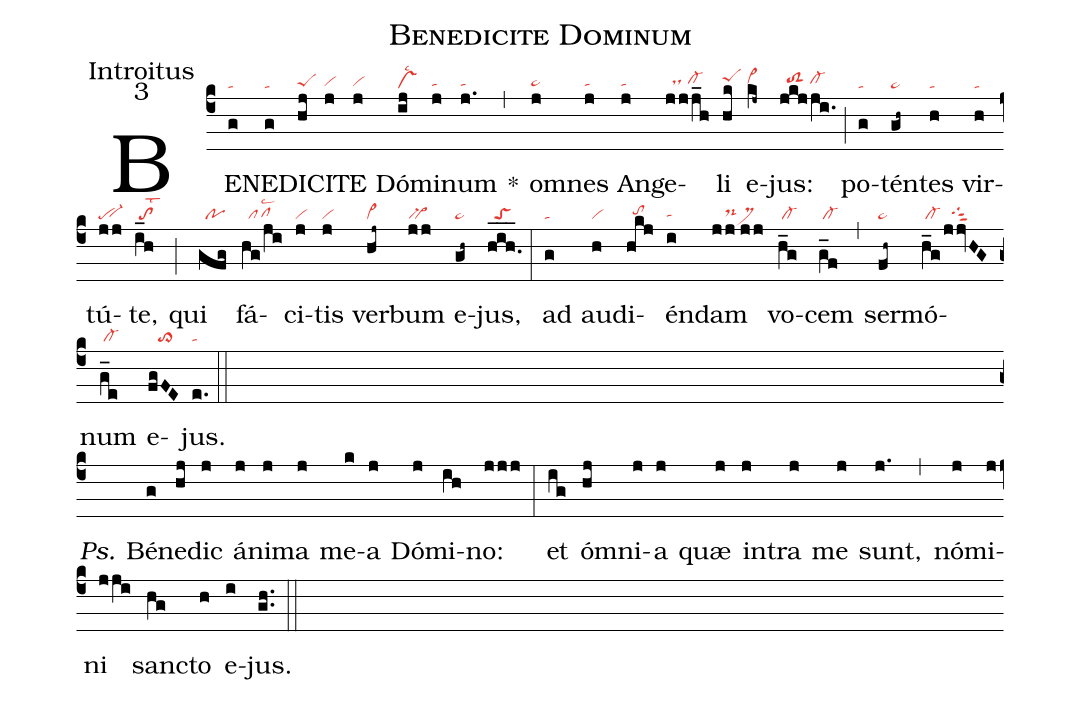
name:Benedicite Dominum;
office-part:Introitus;
mode:3;
nabc-lines:1;
%%
(c4)BE(g|ta)NE(g|ta)DI(hj|peShg)CI(j|vihg)TE(j|vihg) Dó(ij|vslsc2)mi(j|tahg)num(j.|tahg) *(,)
o(j|pe~hg)mnes(j|tahg) An(j|tahg)ge(jjj_h|//dshh//cl-hh)li(hk|peShi) e(kj~|cl~hh)jus:(jkjji.|//toS2hh/cl-hh) (;)
po(g|ta)tén(gh~|pe~)tes(h|ta) vir(h|ta)tú(jj|pe``vi-hg)te,(i_h|/tolst2) (;)
qui(gfg|//po) fá(hg/ji|//pflsc2)ci(j|vi)tis(j|vi) ver(hj~|cl~)bum(jj|bv>) e(gh~|pe~)jus,(hih.___|//toS) (:)
ad(g|ta) au(h|vi)di(hkj|//tohh)én(i|tahg)dam(jj//jj|////ds-hh/ds>hh) vo(h_g|/cl-)cem(g_f|/cl-) (,)
ser(fh~|pe~)mó(h_g/jjvHG|/cl-///tgS3hh)num(g_e|/cl-) e(fgFE|///to>)jus.(e.|ta) (::Z)

<i>Ps.</i>
Bé(g)ne(hj)dic(j) á(j)ni(j)ma(j) me(k)a(j) Dó(j)mi(ih)no:(jjj) (:)
et(ig) ó(hj)mni(j)a(j) quæ(j) in(j)tra(j) me(j) sunt,(j.) (,)
nó(j)mi(j)ni(jji) sanc(hg)to(h) e(i)jus.(gh..) (::)
